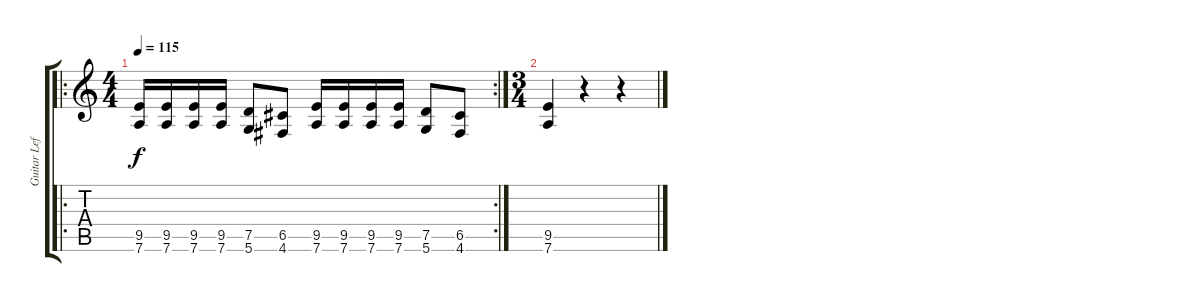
\track ("Guitar Left" "Guitar Lef") {instrument distortionguitar}
\staff {score tabs}
\tuning (D4 A3 F3 C3 G2 D2) {hide}
\ro
\rc 2
\ts (4 4)
\tempo 115
\clef g2
\ks c
(9.5 7.6).16{dy f} (9.5 7.6).16 (9.5 7.6).16 (9.5 7.6).16 (7.5 5.6).8 (6.5 4.6).8 (9.5 7.6).16 (9.5 7.6).16 (9.5 7.6).16 (9.5 7.6).16 (7.5 5.6).8 (6.5 4.6).8 |
\ts (3 4)
(9.5 7.6).4 r.4 r.4
